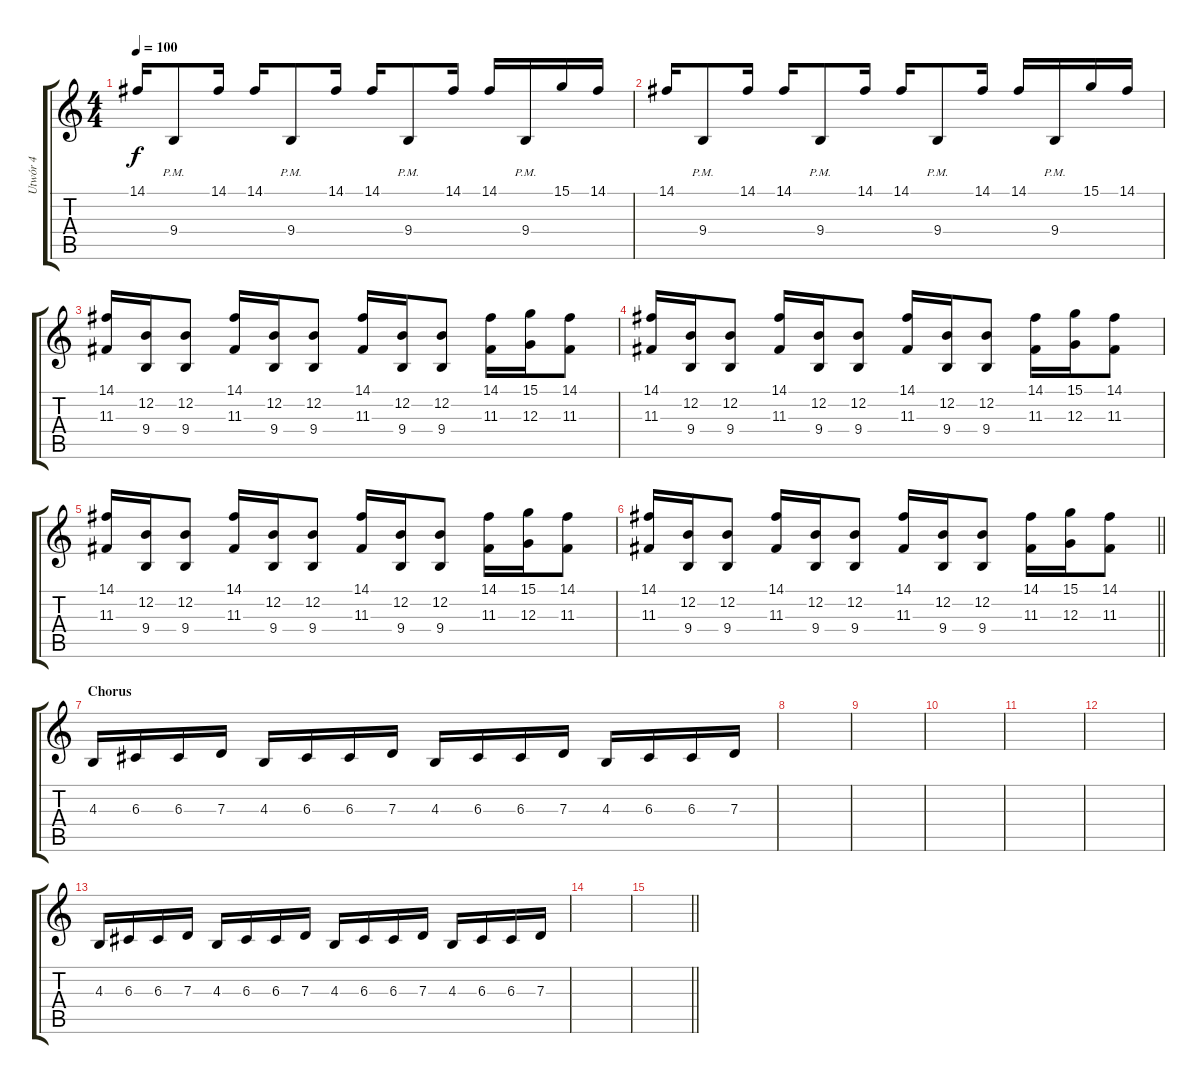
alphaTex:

\track ("Utwór 4" "Utwór 4") {instrument acousticgrandpiano}
\staff {score tabs}
\tuning (E4 B3 G3 D3 A2 E2) {hide}
\ts (4 4)
\tempo 100
\clef g2
\ks c
14.1.16{dy f volume 16} 9.4{pm}.8{volume 4} 14.1.16{volume 16} 14.1.16 9.4{pm}.8{volume 4} 14.1.16{volume 16} 14.1.16 9.4{pm}.8{volume 4} 14.1.16{volume 16} 14.1.16 9.4{pm}.16{volume 4} 15.1.16{volume 16} 14.1.16 |
14.1.16 9.4{pm}.8{volume 4} 14.1.16{volume 16} 14.1.16 9.4{pm}.8{volume 4} 14.1.16{volume 16} 14.1.16 9.4{pm}.8{volume 4} 14.1.16{volume 16} 14.1.16 9.4{pm}.16{volume 4} 15.1.16{volume 16} 14.1.16 |
(14.1 11.3).16{instrument tremolostrings} (12.2 9.4).16 (12.2 9.4).8 (14.1 11.3).16{instrument tremolostrings} (12.2 9.4).16 (12.2 9.4).8 (14.1 11.3).16{instrument tremolostrings} (12.2 9.4).16 (12.2 9.4).8 (14.1 11.3).16{instrument tremolostrings} (15.1 12.3).16 (14.1 11.3).8 |
(14.1 11.3).16{instrument tremolostrings} (12.2 9.4).16 (12.2 9.4).8 (14.1 11.3).16{instrument tremolostrings} (12.2 9.4).16 (12.2 9.4).8 (14.1 11.3).16{instrument tremolostrings} (12.2 9.4).16 (12.2 9.4).8 (14.1 11.3).16{instrument tremolostrings} (15.1 12.3).16 (14.1 11.3).8 |
(14.1 11.3).16{instrument tremolostrings} (12.2 9.4).16 (12.2 9.4).8 (14.1 11.3).16{instrument tremolostrings} (12.2 9.4).16 (12.2 9.4).8 (14.1 11.3).16{instrument tremolostrings} (12.2 9.4).16 (12.2 9.4).8 (14.1 11.3).16{instrument tremolostrings} (15.1 12.3).16 (14.1 11.3).8 |
\barLineRight lightlight
(14.1 11.3).16{instrument tremolostrings} (12.2 9.4).16 (12.2 9.4).8 (14.1 11.3).16{instrument tremolostrings} (12.2 9.4).16 (12.2 9.4).8 (14.1 11.3).16{instrument tremolostrings} (12.2 9.4).16 (12.2 9.4).8 (14.1 11.3).16{instrument tremolostrings} (15.1 12.3).16 (14.1 11.3).8 |
\section ("" "Chorus")
4.3.16{volume 5 instrument acousticgrandpiano} 6.3.16 6.3.16 7.3.16 4.3.16 6.3.16 6.3.16 7.3.16 4.3.16 6.3.16{volume 3} 6.3.16 7.3.16 4.3.16 6.3.16 6.3.16 7.3.16 |
|
|
|
|
|
4.3.16{volume 16} 6.3.16 6.3.16 7.3.16 4.3.16 6.3.16 6.3.16 7.3.16 4.3.16 6.3.16{volume 3} 6.3.16 7.3.16 4.3.16 6.3.16 6.3.16 7.3.16 |
|
\barLineRight lightlight
